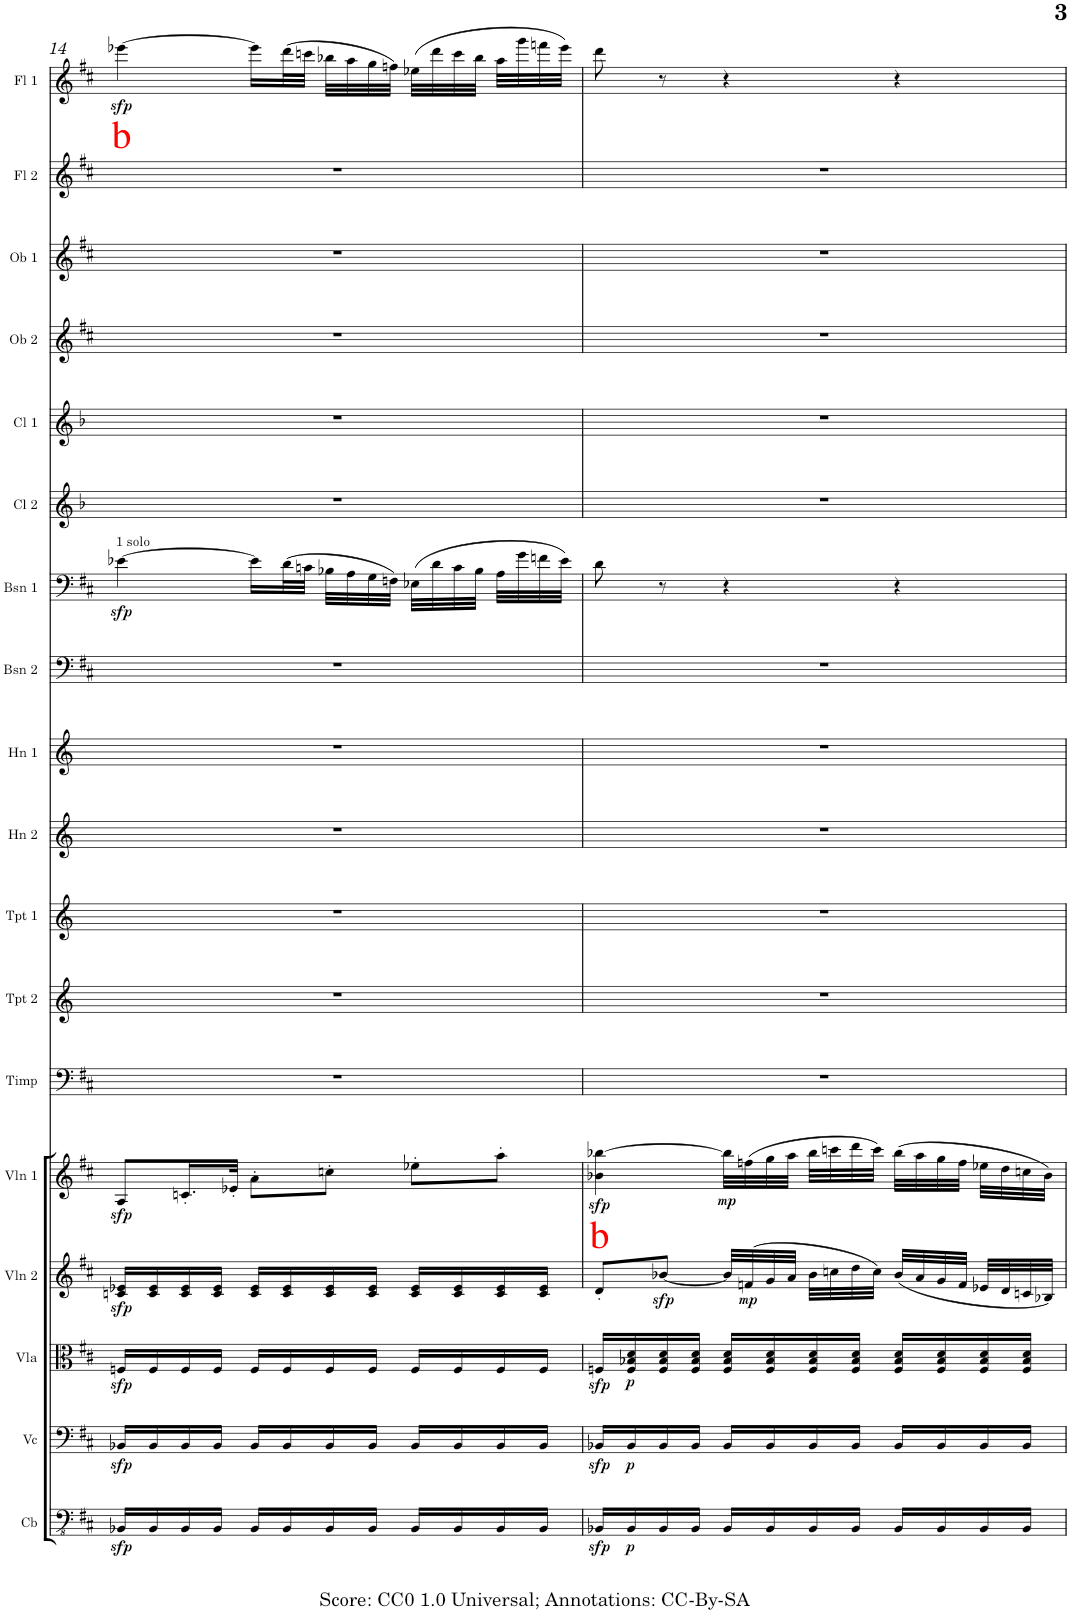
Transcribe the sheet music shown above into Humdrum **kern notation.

**kern	**dynam	**kern	**dynam	**kern	**dynam	**kern	**dynam	**kern	**text	**dynam	**kern	**kern	**kern	**kern	**kern	**kern	**kern	**dynam	**kern	**kern	**kern	**kern	**kern	**kern	**text	**dynam
*part18	*part18	*part17	*part17	*part16	*part16	*part15	*part15	*part14	*part14	*part14	*part13	*part12	*part11	*part10	*part9	*part8	*part7	*part7	*part6	*part5	*part4	*part3	*part2	*part1	*part1	*part1
*staff18	*staff18	*staff17	*staff17	*staff16	*staff16	*staff15	*staff15	*staff14	*staff14	*staff14	*staff13	*staff12	*staff11	*staff10	*staff9	*staff8	*staff7	*staff7	*staff6	*staff5	*staff4	*staff3	*staff2	*staff1	*staff1	*staff1
*I"Contrabass	*	*I"Violoncello	*	*I"Viola	*	*I"Violin 2	*	*I"Violin 1	*	*	*I"Timpani	*I"D Trumpet 2	*I"D Trumpet 1	*I"D Horn 2	*I"D Horn 1	*I"Bassoon 2	*I"Bassoon 1	*	*I"A Clarinet 2	*I"A Clarinet 1	*I"Oboe 2	*I"Oboe 1	*I"Flute 2	*I"Flute 1	*	*
*I'Cb	*	*I'Vc	*	*I'Vla	*	*I'Vln 2	*	*I'Vln 1	*	*	*I'Timp	*I'Tpt 2	*I'Tpt 1	*I'Hn 2	*I'Hn 1	*I'Bsn 2	*I'Bsn 1	*	*I'Cl 2	*I'Cl 1	*I'Ob 2	*I'Ob 1	*I'Fl 2	*I'Fl 1	*	*
!!LO:PB:g=z
*clefFv4	*	*clefF4	*	*clefC3	*	*clefG2	*	*clefG2	*	*	*clefF4	*clefG2	*clefG2	*clefG2	*clefG2	*clefF4	*clefF4	*	*clefG2	*clefG2	*clefG2	*clefG2	*clefG2	*clefG2	*	*
*	*	*	*	*	*	*	*	*	*	*	*	*Trd-1c-2	*Trd-1c-2	*Trd6c10	*Trd6c10	*	*	*	*Trd2c3	*Trd2c3	*	*	*	*	*	*
*k[f#c#]	*	*k[f#c#]	*	*k[f#c#]	*	*k[f#c#]	*	*k[f#c#]	*	*	*k[f#c#]	*k[]	*k[]	*k[]	*k[]	*k[f#c#]	*k[f#c#]	*	*k[b-]	*k[b-]	*k[f#c#]	*k[f#c#]	*k[f#c#]	*k[f#c#]	*	*
*M3/4	*	*M3/4	*	*M3/4	*	*M3/4	*	*M3/4	*	*	*M3/4	*M3/4	*M3/4	*M3/4	*M3/4	*M3/4	*M3/4	*	*M3/4	*M3/4	*M3/4	*M3/4	*M3/4	*M3/4	*	*
=14	=14	=14	=14	=14	=14	=14	=14	=14	=14	=14	=14	=14	=14	=14	=14	=14	=14	=14	=14	=14	=14	=14	=14	=14	=14	=14
!	!	!	!	!	!	!	!	!	!	!	!	!	!	!	!	!	!LO:TX:a:t=1 solo	!	!	!	!	!	!	!	!	!
!	!LO:DY:b	!	!LO:DY:b	!	!LO:DY:b	!	!LO:DY:b	!	!	!LO:DY:b	!	!	!	!	!	!	!	!LO:DY:b	!	!	!	!	!	!	!LO:LY:b:color=#FF0000	!LO:DY:b
16BBB-X/LL	sfp	16BB-X/LL	sfp	16Fn/LL	sfp	16cn/ 16e-X/LL	sfp	8A/L	.	sfp	2.r	2.r	2.r	2.r	2.r	2.r	[4e-X\	sfp	2.r	2.r	2.r	2.r	2.r	[4eee-X\	b	sfp
16BBB-/	.	16BB-/	.	16F/	.	16c/ 16e-/	.	.	.	.	.	.	.	.	.	.	.	.	.	.	.	.	.	.	.	.
16BBB-/	.	16BB-/	.	16F/	.	16c/ 16e-/	.	16.cn'/L	.	.	.	.	.	.	.	.	.	.	.	.	.	.	.	.	.	.
16BBB-/JJ	.	16BB-/JJ	.	16F/JJ	.	16c/ 16e-/JJ	.	.	.	.	.	.	.	.	.	.	.	.	.	.	.	.	.	.	.	.
.	.	.	.	.	.	.	.	32e-X'/JJk	.	.	.	.	.	.	.	.	.	.	.	.	.	.	.	.	.	.
16BBB-/LL	.	16BB-/LL	.	16F/LL	.	16c/ 16e-/LL	.	8a'\L	.	.	.	.	.	.	.	.	16e-\LL]	.	.	.	.	.	.	16eee-\LL]	.	.
16BBB-/	.	16BB-/	.	16F/	.	16c/ 16e-/	.	.	.	.	.	.	.	.	.	.	(32d\L	.	.	.	.	.	.	(32ddd\L	.	.
.	.	.	.	.	.	.	.	.	.	.	.	.	.	.	.	.	32cn\JJJ	.	.	.	.	.	.	32cccn\JJJ	.	.
16BBB-/	.	16BB-/	.	16F/	.	16c/ 16e-/	.	8ccn'\J	.	.	.	.	.	.	.	.	32B-X\LLL	.	.	.	.	.	.	32bb-X\LLL	.	.
.	.	.	.	.	.	.	.	.	.	.	.	.	.	.	.	.	32A\	.	.	.	.	.	.	32aa\	.	.
16BBB-/JJ	.	16BB-/JJ	.	16F/JJ	.	16c/ 16e-/JJ	.	.	.	.	.	.	.	.	.	.	32G\	.	.	.	.	.	.	32gg\	.	.
.	.	.	.	.	.	.	.	.	.	.	.	.	.	.	.	.	32Fn\JJJ)	.	.	.	.	.	.	32ffn\JJJ)	.	.
16BBB-/LL	.	16BB-/LL	.	16F/LL	.	16c/ 16e-/LL	.	8ee-X'\L	.	.	.	.	.	.	.	.	(32E-X\LLL	.	.	.	.	.	.	(32ee-X\LLL	.	.
.	.	.	.	.	.	.	.	.	.	.	.	.	.	.	.	.	32d\	.	.	.	.	.	.	32ddd\	.	.
16BBB-/	.	16BB-/	.	16F/	.	16c/ 16e-/	.	.	.	.	.	.	.	.	.	.	32c\	.	.	.	.	.	.	32ccc\	.	.
.	.	.	.	.	.	.	.	.	.	.	.	.	.	.	.	.	32B-\JJJ	.	.	.	.	.	.	32bb-\JJJ	.	.
16BBB-/	.	16BB-/	.	16F/	.	16c/ 16e-/	.	8aa'\J	.	.	.	.	.	.	.	.	32A\LLL	.	.	.	.	.	.	32aa\LLL	.	.
.	.	.	.	.	.	.	.	.	.	.	.	.	.	.	.	.	32g\	.	.	.	.	.	.	32ggg\	.	.
16BBB-/JJ	.	16BB-/JJ	.	16F/JJ	.	16c/ 16e-/JJ	.	.	.	.	.	.	.	.	.	.	32fn\	.	.	.	.	.	.	32fffn\	.	.
.	.	.	.	.	.	.	.	.	.	.	.	.	.	.	.	.	32e-\JJJ)	.	.	.	.	.	.	32eee-\JJJ)	.	.
=15	=15	=15	=15	=15	=15	=15	=15	=15	=15	=15	=15	=15	=15	=15	=15	=15	=15	=15	=15	=15	=15	=15	=15	=15	=15	=15
!	!LO:DY:b	!	!LO:DY:b	!	!LO:DY:b	!	!	!	!LO:LY:b:color=#FF0000	!LO:DY:b	!	!	!	!	!	!	!	!	!	!	!	!	!	!	!	!
16BBB-X/LL	sfp	16BB-X/LL	sfp	16Fn/LL	sfp	8d'/L	.	4b-X\ [4bb-X\	b	sfp	2.r	2.r	2.r	2.r	2.r	2.r	8d\	.	2.r	2.r	2.r	2.r	2.r	8ddd\	.	.
!	!LO:DY:b	!	!LO:DY:b	!	!LO:DY:b	!	!	!	!	!	!	!	!	!	!	!	!	!	!	!	!	!	!	!	!	!
16BBB-/	p	16BB-/	p	16F/ 16B-X/ 16d/	p	.	.	.	.	.	.	.	.	.	.	.	.	.	.	.	.	.	.	.	.	.
!	!	!	!	!	!	!	!LO:DY:b	!	!	!	!	!	!	!	!	!	!	!	!	!	!	!	!	!	!	!
16BBB-/	.	16BB-/	.	16F/ 16B-/ 16d/	.	[8b-X/J	sfp	.	.	.	.	.	.	.	.	.	8r	.	.	.	.	.	.	8r	.	.
16BBB-/JJ	.	16BB-/JJ	.	16F/ 16B-/ 16d/JJ	.	.	.	.	.	.	.	.	.	.	.	.	.	.	.	.	.	.	.	.	.	.
!	!	!	!	!	!	!	!	!	!	!LO:DY:b	!	!	!	!	!	!	!	!	!	!	!	!	!	!	!	!
16BBB-/LL	.	16BB-/LL	.	16F/ 16B-/ 16d/LL	.	32b-/LLL]	.	32bb-\LLL]	.	mp	.	.	.	.	.	.	4r	.	.	.	.	.	.	4r	.	.
!	!	!	!	!	!	!	!LO:DY:b	!	!	!	!	!	!	!	!	!	!	!	!	!	!	!	!	!	!	!
.	.	.	.	.	.	(32fn/	mp	(32ffn\	.	.	.	.	.	.	.	.	.	.	.	.	.	.	.	.	.	.
16BBB-/	.	16BB-/	.	16F/ 16B-/ 16d/	.	32g/	.	32gg\	.	.	.	.	.	.	.	.	.	.	.	.	.	.	.	.	.	.
.	.	.	.	.	.	32a/JJJ	.	32aa\JJJ	.	.	.	.	.	.	.	.	.	.	.	.	.	.	.	.	.	.
16BBB-/	.	16BB-/	.	16F/ 16B-/ 16d/	.	32b-\LLL	.	32bb-\LLL	.	.	.	.	.	.	.	.	.	.	.	.	.	.	.	.	.	.
.	.	.	.	.	.	32ccn\	.	32cccn\	.	.	.	.	.	.	.	.	.	.	.	.	.	.	.	.	.	.
16BBB-/JJ	.	16BB-/JJ	.	16F/ 16B-/ 16d/JJ	.	32dd\	.	32ddd\	.	.	.	.	.	.	.	.	.	.	.	.	.	.	.	.	.	.
.	.	.	.	.	.	32cc\JJJ)	.	32ccc\JJJ)	.	.	.	.	.	.	.	.	.	.	.	.	.	.	.	.	.	.
16BBB-/LL	.	16BB-/LL	.	16F/ 16B-/ 16d/LL	.	(32b-/LLL	.	(32bb-\LLL	.	.	.	.	.	.	.	.	4r	.	.	.	.	.	.	4r	.	.
.	.	.	.	.	.	32a/	.	32aa\	.	.	.	.	.	.	.	.	.	.	.	.	.	.	.	.	.	.
16BBB-/	.	16BB-/	.	16F/ 16B-/ 16d/	.	32g/	.	32gg\	.	.	.	.	.	.	.	.	.	.	.	.	.	.	.	.	.	.
.	.	.	.	.	.	32f/JJJ	.	32ff\JJJ	.	.	.	.	.	.	.	.	.	.	.	.	.	.	.	.	.	.
16BBB-/	.	16BB-/	.	16F/ 16B-/ 16d/	.	32e-X/LLL	.	32ee-X\LLL	.	.	.	.	.	.	.	.	.	.	.	.	.	.	.	.	.	.
.	.	.	.	.	.	32d/	.	32dd\	.	.	.	.	.	.	.	.	.	.	.	.	.	.	.	.	.	.
16BBB-/JJ	.	16BB-/JJ	.	16F/ 16B-/ 16d/JJ	.	32cn/	.	32ccn\	.	.	.	.	.	.	.	.	.	.	.	.	.	.	.	.	.	.
.	.	.	.	.	.	32B-X/JJJ)	.	32b-\JJJ)	.	.	.	.	.	.	.	.	.	.	.	.	.	.	.	.	.	.
=	=	=	=	=	=	=	=	=	=	=	=	=	=	=	=	=	=	=	=	=	=	=	=	=	=	=
*-	*-	*-	*-	*-	*-	*-	*-	*-	*-	*-	*-	*-	*-	*-	*-	*-	*-	*-	*-	*-	*-	*-	*-	*-	*-	*-
